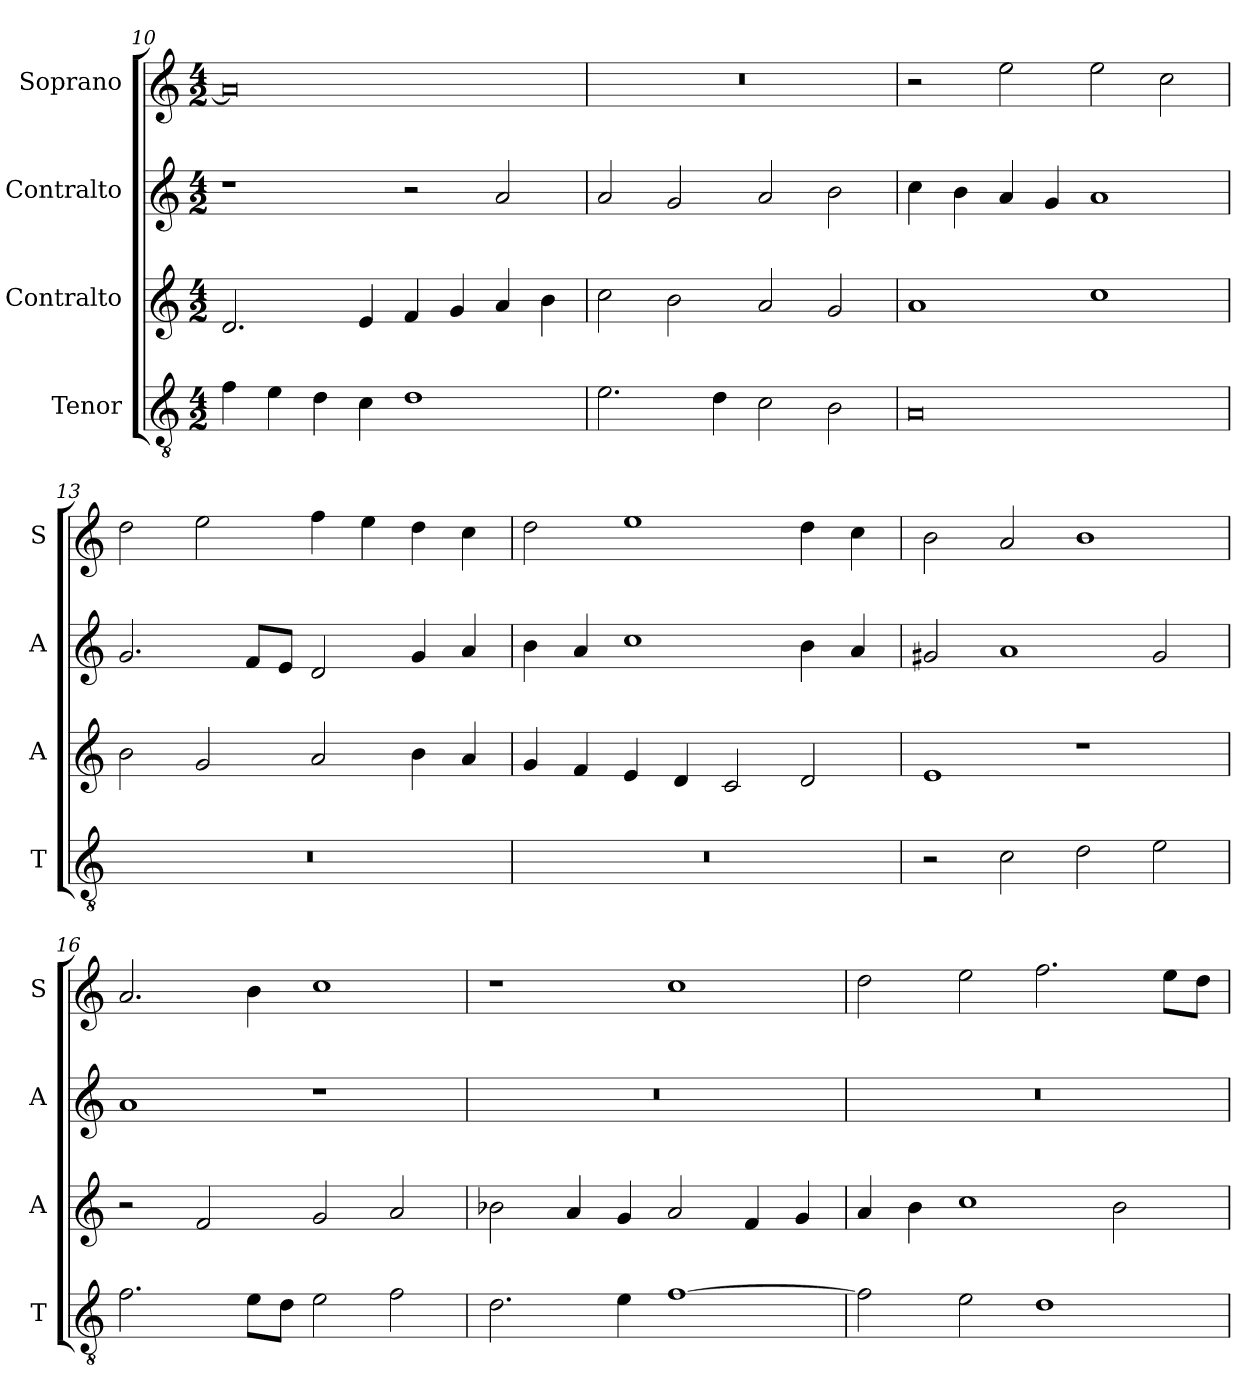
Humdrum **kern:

**kern	**kern	**kern	**kern
*part4	*part3	*part2	*part1
*staff4	*staff3	*staff2	*staff1
*I"Tenor	*I"Contralto	*I"Contralto	*I"Soprano
*I'T	*I'A	*I'A	*I'S
*clefGv2	*clefG2	*clefG2	*clefG2
*k[]	*k[]	*k[]	*k[]
*C:ion	*C:ion	*C:ion	*C:ion
*M4/2	*M4/2	*M4/2	*M4/2
=10	=10	=10	=10
4f	2.d	1r	0a]
4e	.	.	.
4d	.	.	.
4c	4e	.	.
1d	4f	2r	.
.	4g	.	.
.	4a	2a	.
.	4b	.	.
=11	=11	=11	=11
2.e	2cc	2a	0r
.	2b	2g	.
4d	.	.	.
2c	2a	2a	.
2B	2g	2b	.
=12	=12	=12	=12
0A	1a	4cc	2r
.	.	4b	.
.	.	4a	2ee
.	.	4g	.
.	1cc	1a	2ee
.	.	.	2cc
=13	=13	=13	=13
0r	2b	2.g	2dd
.	2g	.	2ee
.	.	8f/L	.
.	.	8e/J	.
.	2a	2d	4ff
.	.	.	4ee
.	4b	4g	4dd
.	4a	4a	4cc
=14	=14	=14	=14
0r	4g	4b	2dd
.	4f	4a	.
.	4e	1cc	1ee
.	4d	.	.
.	2c	.	.
.	2d	4b	4dd
.	.	4a	4cc
=15	=15	=15	=15
2r	1e	2g#X	2b
2c	.	1a	2a
2d	1r	.	1b
2e	.	2g#	.
=16	=16	=16	=16
2.f	2r	1a	2.a
.	2f	.	.
8e\L	.	.	4b
8d\J	.	.	.
2e	2g	1r	1cc
2f	2a	.	.
=17	=17	=17	=17
2.d	2b-X	0r	1r
.	4a	.	.
4e	4g	.	.
[1f	2a	.	1cc
.	4f	.	.
.	4g	.	.
=18	=18	=18	=18
2f]	4a	0r	2dd
.	4b	.	.
2e	1cc	.	2ee
1d	.	.	2.ff
.	2b	.	.
.	.	.	8ee\L
.	.	.	8dd\J
=	=	=	=
*-	*-	*-	*-
